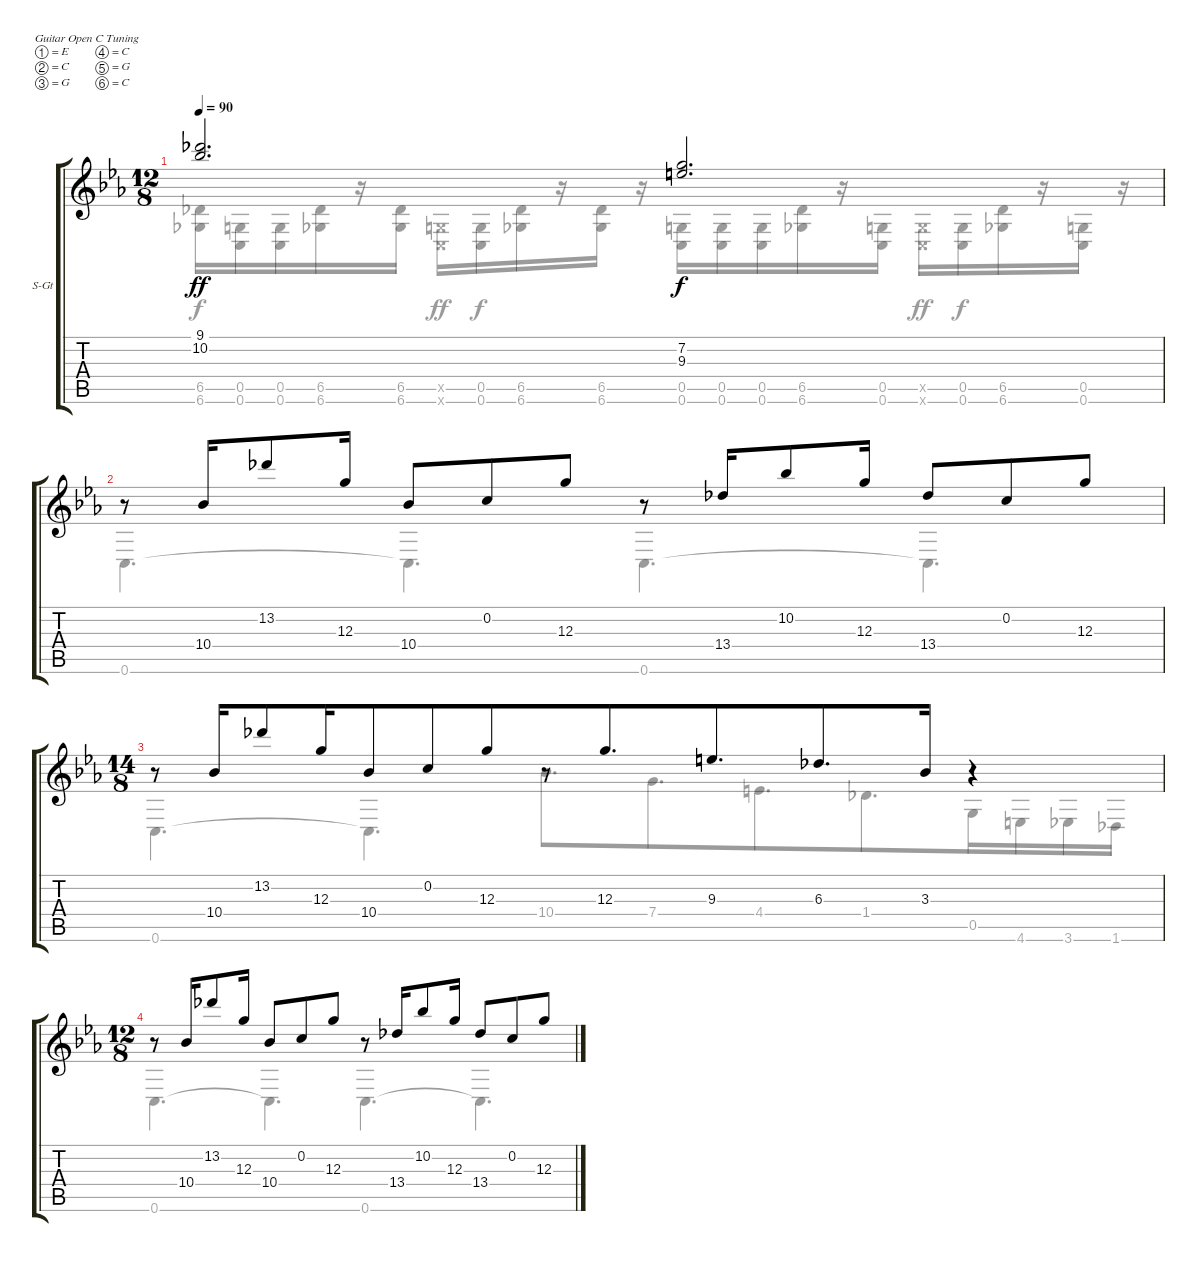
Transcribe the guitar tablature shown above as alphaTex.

\bracketExtendMode groupsimilarinstruments
\firstSystemTrackNameOrientation horizontal
\otherSystemsTrackNameOrientation horizontal
\track ("Track 1" "S-Gt") {instrument acousticguitarsteel}
\staff {score tabs}
\tuning (E4 C4 G3 C3 G2 C2)
\voice
\ts (12 8)
\tempo 90
\clef g2
\ks cminor
(9.1 10.2).2{d dy ff} (7.2 9.3).2{d dy f} |
r.8 10.4.16 13.2.8 12.3.16 10.4.8 0.2.8 12.3.8 r.8 13.4.16 10.2.8 12.3.16 13.4.8 0.2.8 12.3.8 |
\ts (14 8)
\beaming (8 14)
r.8 10.4.16 13.2.8 12.3.16 10.4.8 0.2.8 12.3.8 r.8 12.3.8{d} 9.3.8{d} 6.3.8{d} 3.3.16 r.4 |
\ts (12 8)
\beaming (8 3 3 3 3)
r.8 10.4.16 13.2.8 12.3.16 10.4.8 0.2.8 12.3.8 r.8 13.4.16 10.2.8 12.3.16 13.4.8 0.2.8 12.3.8
\voice
\clef g2
\ottava regular
\simile none
\ks cminor
(6.5 6.6).16{dy f} (0.5 0.6).16 (0.5 0.6).16 (6.5 6.6).16 r.16 (6.5 6.6).16 (0.5{x} 0.6{x}).16{dy ff} (0.5 0.6).16{dy f} (6.5 6.6).16 r.16 (6.5 6.6).16 r.16 (0.5 0.6).16 (0.5 0.6).16 (0.5 0.6).16 (6.5 6.6).16 r.16 (0.5 0.6).16 (0.5{x} 0.6{x}).16{dy ff} (0.5 0.6).16{dy f} (6.5 6.6).16 r.16 (0.5 0.6).16 r.16 |
0.6.4{d} 0.6{t}.4{d} 0.6.4{d} 0.6{t}.4{d} |
0.6.4{d} 0.6{t}.4{d} 10.4.8{d} 7.4.8{d} 4.4.8{d} 1.4.8{d} 0.5.16 4.6.16 3.6.16 1.6.16 |
0.6.4{d} 0.6{t}.4{d} 0.6.4{d} 0.6{t}.4{d}
